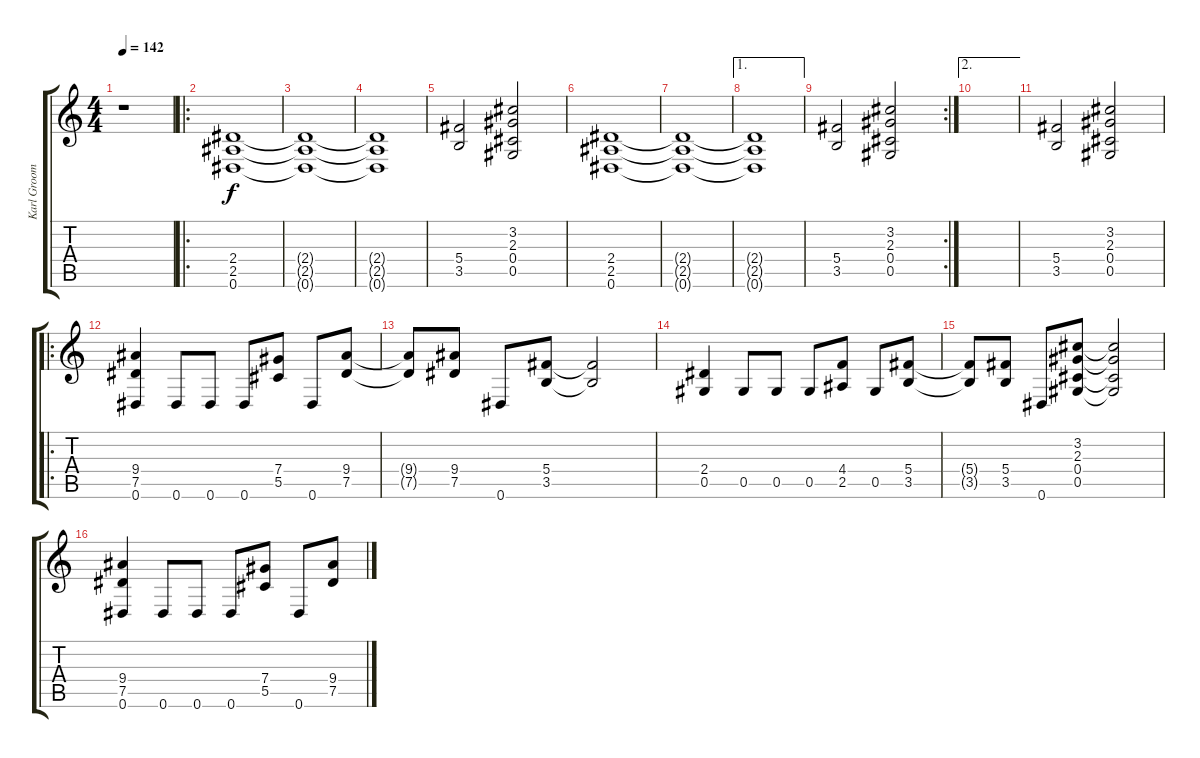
\track ("Karl Groom" "Karl Groom") {instrument distortionguitar}
\staff {score tabs}
\tuning (Eb4 Bb3 Gb3 Db3 Ab2 Eb2) {hide}
\ts (4 4)
\tempo 142
\clef g2
\ks c
r.1{dy f instrument distortionguitar} |
\ro
(2.4 2.5 0.6).1{volume 15} |
(2.4{t} 2.5{t} 0.6{t}).1{volume 9} |
(2.4{t} 2.5{t} 0.6{t}).1 |
(5.4 3.5).2{volume 15} (3.2 2.3 0.4 0.5).2 |
(2.4 2.5 0.6).1{volume 15} |
(2.4{t} 2.5{t} 0.6{t}).1{volume 9} |
\ae 1
(2.4{t} 2.5{t} 0.6{t}).1 |
\rc 2
(5.4 3.5).2{volume 15} (3.2 2.3 0.4 0.5).2 |
\ae 2
|
(5.4 3.5).2{volume 15} (3.2 2.3 0.4 0.5).2 |
\ro
(9.4 7.5 0.6).4 0.6.8 0.6.8 0.6.8 (7.4 5.5).8 0.6.8 (9.4 7.5).8 |
(9.4{t} 7.5{t}).8 (9.4 7.5).8 0.6.8 (5.4 3.5).8 (5.4{t} 3.5{t}).2 |
(2.4 0.5).4 0.5.8 0.5.8 0.5.8 (4.4 2.5).8 0.5.8 (5.4 3.5).8 |
(5.4{t} 3.5{t}).8 (5.4 3.5).8 0.6.8 (3.2 2.3 0.4 0.5).8 (3.2{t} 2.3{t} 0.4{t} 0.5{t}).2 |
(9.4 7.5 0.6).4 0.6.8 0.6.8 0.6.8 (7.4 5.5).8 0.6.8 (9.4 7.5).8
